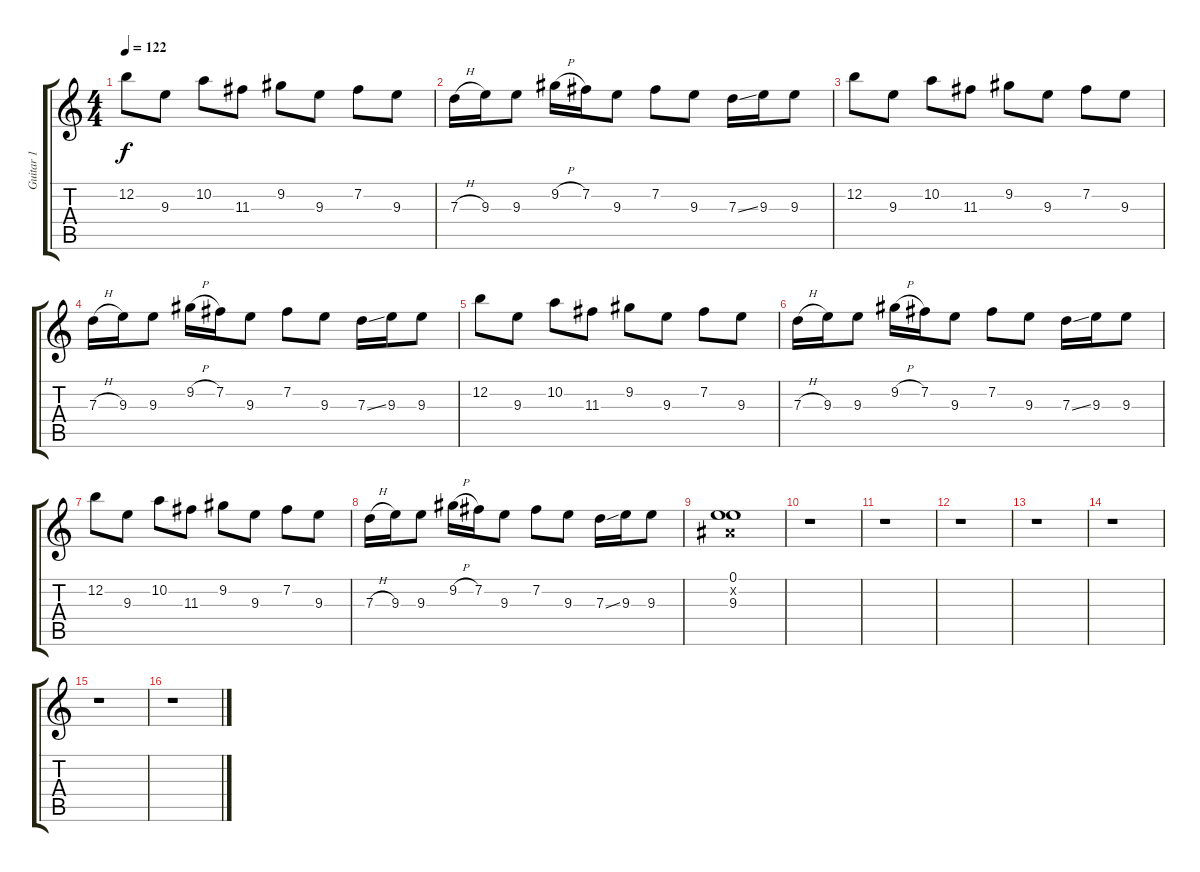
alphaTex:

\track ("Guitar 1" "Guitar 1") {instrument overdrivenguitar}
\staff {score tabs}
\tuning (E4 B3 G3 D3 A2 E2) {hide}
\ts (4 4)
\tempo 122
\clef g2
\ks c
12.2.8{dy f} 9.3.8 10.2.8 11.3.8 9.2.8 9.3.8 7.2.8 9.3.8 |
7.3{h}.16 9.3.16 9.3.8 9.2{h}.16 7.2.16 9.3.8 7.2.8 9.3.8 7.3{ss}.16 9.3.16 9.3.8 |
12.2.8 9.3.8 10.2.8 11.3.8 9.2.8 9.3.8 7.2.8 9.3.8 |
7.3{h}.16 9.3.16 9.3.8 9.2{h}.16 7.2.16 9.3.8 7.2.8 9.3.8 7.3{ss}.16 9.3.16 9.3.8 |
12.2.8 9.3.8 10.2.8 11.3.8 9.2.8 9.3.8 7.2.8 9.3.8 |
7.3{h}.16 9.3.16 9.3.8 9.2{h}.16 7.2.16 9.3.8 7.2.8 9.3.8 7.3{ss}.16 9.3.16 9.3.8 |
12.2.8 9.3.8 10.2.8 11.3.8 9.2.8 9.3.8 7.2.8 9.3.8 |
7.3{h}.16 9.3.16 9.3.8 9.2{h}.16 7.2.16 9.3.8 7.2.8 9.3.8 7.3{ss}.16 9.3.16 9.3.8 |
(0.1 -1.2{x} 9.3).1 |
r.1 |
r.1 |
r.1 |
r.1 |
r.1 |
r.1 |
r.1
